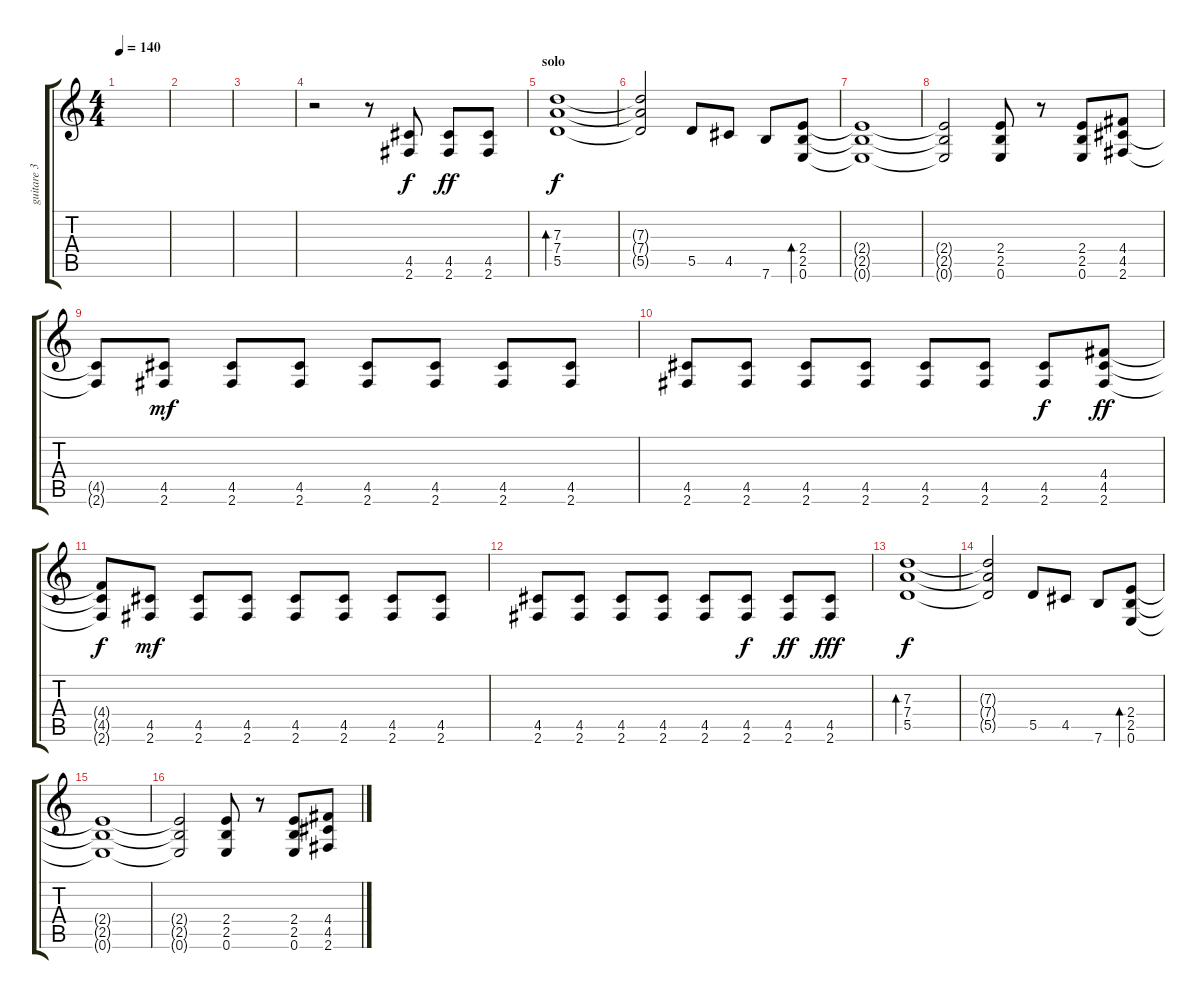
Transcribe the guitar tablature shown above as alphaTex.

\track ("guitare 3" "guitare 3") {instrument overdrivenguitar}
\staff {score tabs}
\tuning (E4 B3 G3 D3 A2 E2) {hide}
\ts (4 4)
\tempo 140
\clef g2
\ks c
|
|
|
r.2 r.8 (4.5 2.6).8 (4.5 2.6).8{dy ff} (4.5 2.6).8 |
\section ("" "solo")
(7.3 7.4 5.5).1{bd 240 dy f} |
(7.3{t} 7.4{t} 5.5{t}).2 5.5.8 4.5.8 7.6.8 (2.4 2.5 0.6).8{bd 240} |
(2.4{t} 2.5{t} 0.6{t}).1 |
(2.4{t} 2.5{t} 0.6{t}).2 (2.4 2.5 0.6).8 r.8 (2.4 2.5 0.6).8 (4.4 4.5 2.6).8 |
(4.5{t} 2.6{t}).8 (4.5 2.6).8{dy mf} (4.5 2.6).8 (4.5 2.6).8 (4.5 2.6).8 (4.5 2.6).8 (4.5 2.6).8 (4.5 2.6).8 |
(4.5 2.6).8 (4.5 2.6).8 (4.5 2.6).8 (4.5 2.6).8 (4.5 2.6).8 (4.5 2.6).8 (4.5 2.6).8{dy f} (4.4 4.5 2.6).8{dy ff} |
(4.4{t} 4.5{t} 2.6{t}).8{dy f} (4.5 2.6).8{dy mf} (4.5 2.6).8 (4.5 2.6).8 (4.5 2.6).8 (4.5 2.6).8 (4.5 2.6).8 (4.5 2.6).8 |
(4.5 2.6).8 (4.5 2.6).8 (4.5 2.6).8 (4.5 2.6).8 (4.5 2.6).8 (4.5 2.6).8{dy f} (4.5 2.6).8{dy ff} (4.5 2.6).8{dy fff} |
(7.3 7.4 5.5).1{bd 240 dy f} |
(7.3{t} 7.4{t} 5.5{t}).2 5.5.8 4.5.8 7.6.8 (2.4 2.5 0.6).8{bd 240} |
(2.4{t} 2.5{t} 0.6{t}).1 |
(2.4{t} 2.5{t} 0.6{t}).2 (2.4 2.5 0.6).8 r.8 (2.4 2.5 0.6).8 (4.4 4.5 2.6).8
